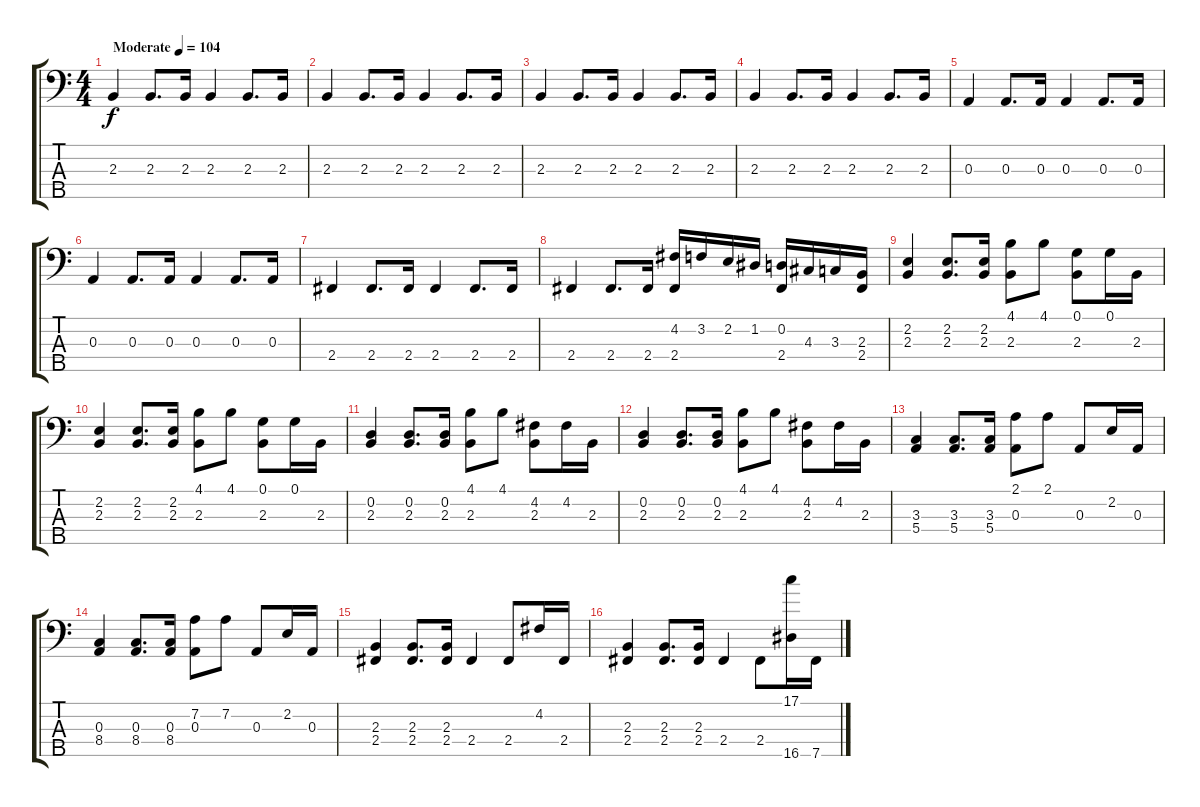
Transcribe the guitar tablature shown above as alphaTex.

\track "" {instrument electricbasspick}
\staff {score tabs}
\tuning (G2 D2 A1 E1 B0) {hide}
\ts (4 4)
\tempo (104 "Moderate")
\clef f4
\ks c
2.3.4{dy f instrument electricbasspick} 2.3.8{d} 2.3.16 2.3.4 2.3.8{d} 2.3.16 |
2.3.4 2.3.8{d} 2.3.16 2.3.4 2.3.8{d} 2.3.16 |
2.3.4 2.3.8{d} 2.3.16 2.3.4 2.3.8{d} 2.3.16 |
2.3.4 2.3.8{d} 2.3.16 2.3.4 2.3.8{d} 2.3.16 |
0.3.4 0.3.8{d} 0.3.16 0.3.4 0.3.8{d} 0.3.16 |
0.3.4 0.3.8{d} 0.3.16 0.3.4 0.3.8{d} 0.3.16 |
2.4.4 2.4.8{d} 2.4.16 2.4.4 2.4.8{d} 2.4.16 |
2.4.4 2.4.8{d} 2.4.16 (4.2 2.4).16 3.2.16 2.2.16 1.2.16 (0.2 2.4).16 4.3.16 3.3.16 (2.3 2.4).16 |
(2.2 2.3).4 (2.2 2.3).8{d} (2.2 2.3).16 (4.1 2.3).8 4.1.8 (0.1 2.3).8 0.1.16 2.3.16 |
(2.2 2.3).4 (2.2 2.3).8{d} (2.2 2.3).16 (4.1 2.3).8 4.1.8 (0.1 2.3).8 0.1.16 2.3.16 |
(0.2 2.3).4 (0.2 2.3).8{d} (0.2 2.3).16 (4.1 2.3).8 4.1.8 (4.2 2.3).8 4.2.16 2.3.16 |
(0.2 2.3).4 (0.2 2.3).8{d} (0.2 2.3).16 (4.1 2.3).8 4.1.8 (4.2 2.3).8 4.2.16 2.3.16 |
(3.3 5.4).4 (3.3 5.4).8{d} (3.3 5.4).16 (2.1 0.3).8 2.1.8 0.3.8 2.2.16 0.3.16 |
(0.3 8.4).4 (0.3 8.4).8{d} (0.3 8.4).16 (7.2 0.3).8 7.2.8 0.3.8 2.2.16 0.3.16 |
(2.3 2.4).4 (2.3 2.4).8{d} (2.3 2.4).16 2.4.4 2.4.8 4.2.16 2.4.16 |
(2.3 2.4).4 (2.3 2.4).8{d} (2.3 2.4).16 2.4.4 2.4.8 (17.1 16.5).16 7.5.16
